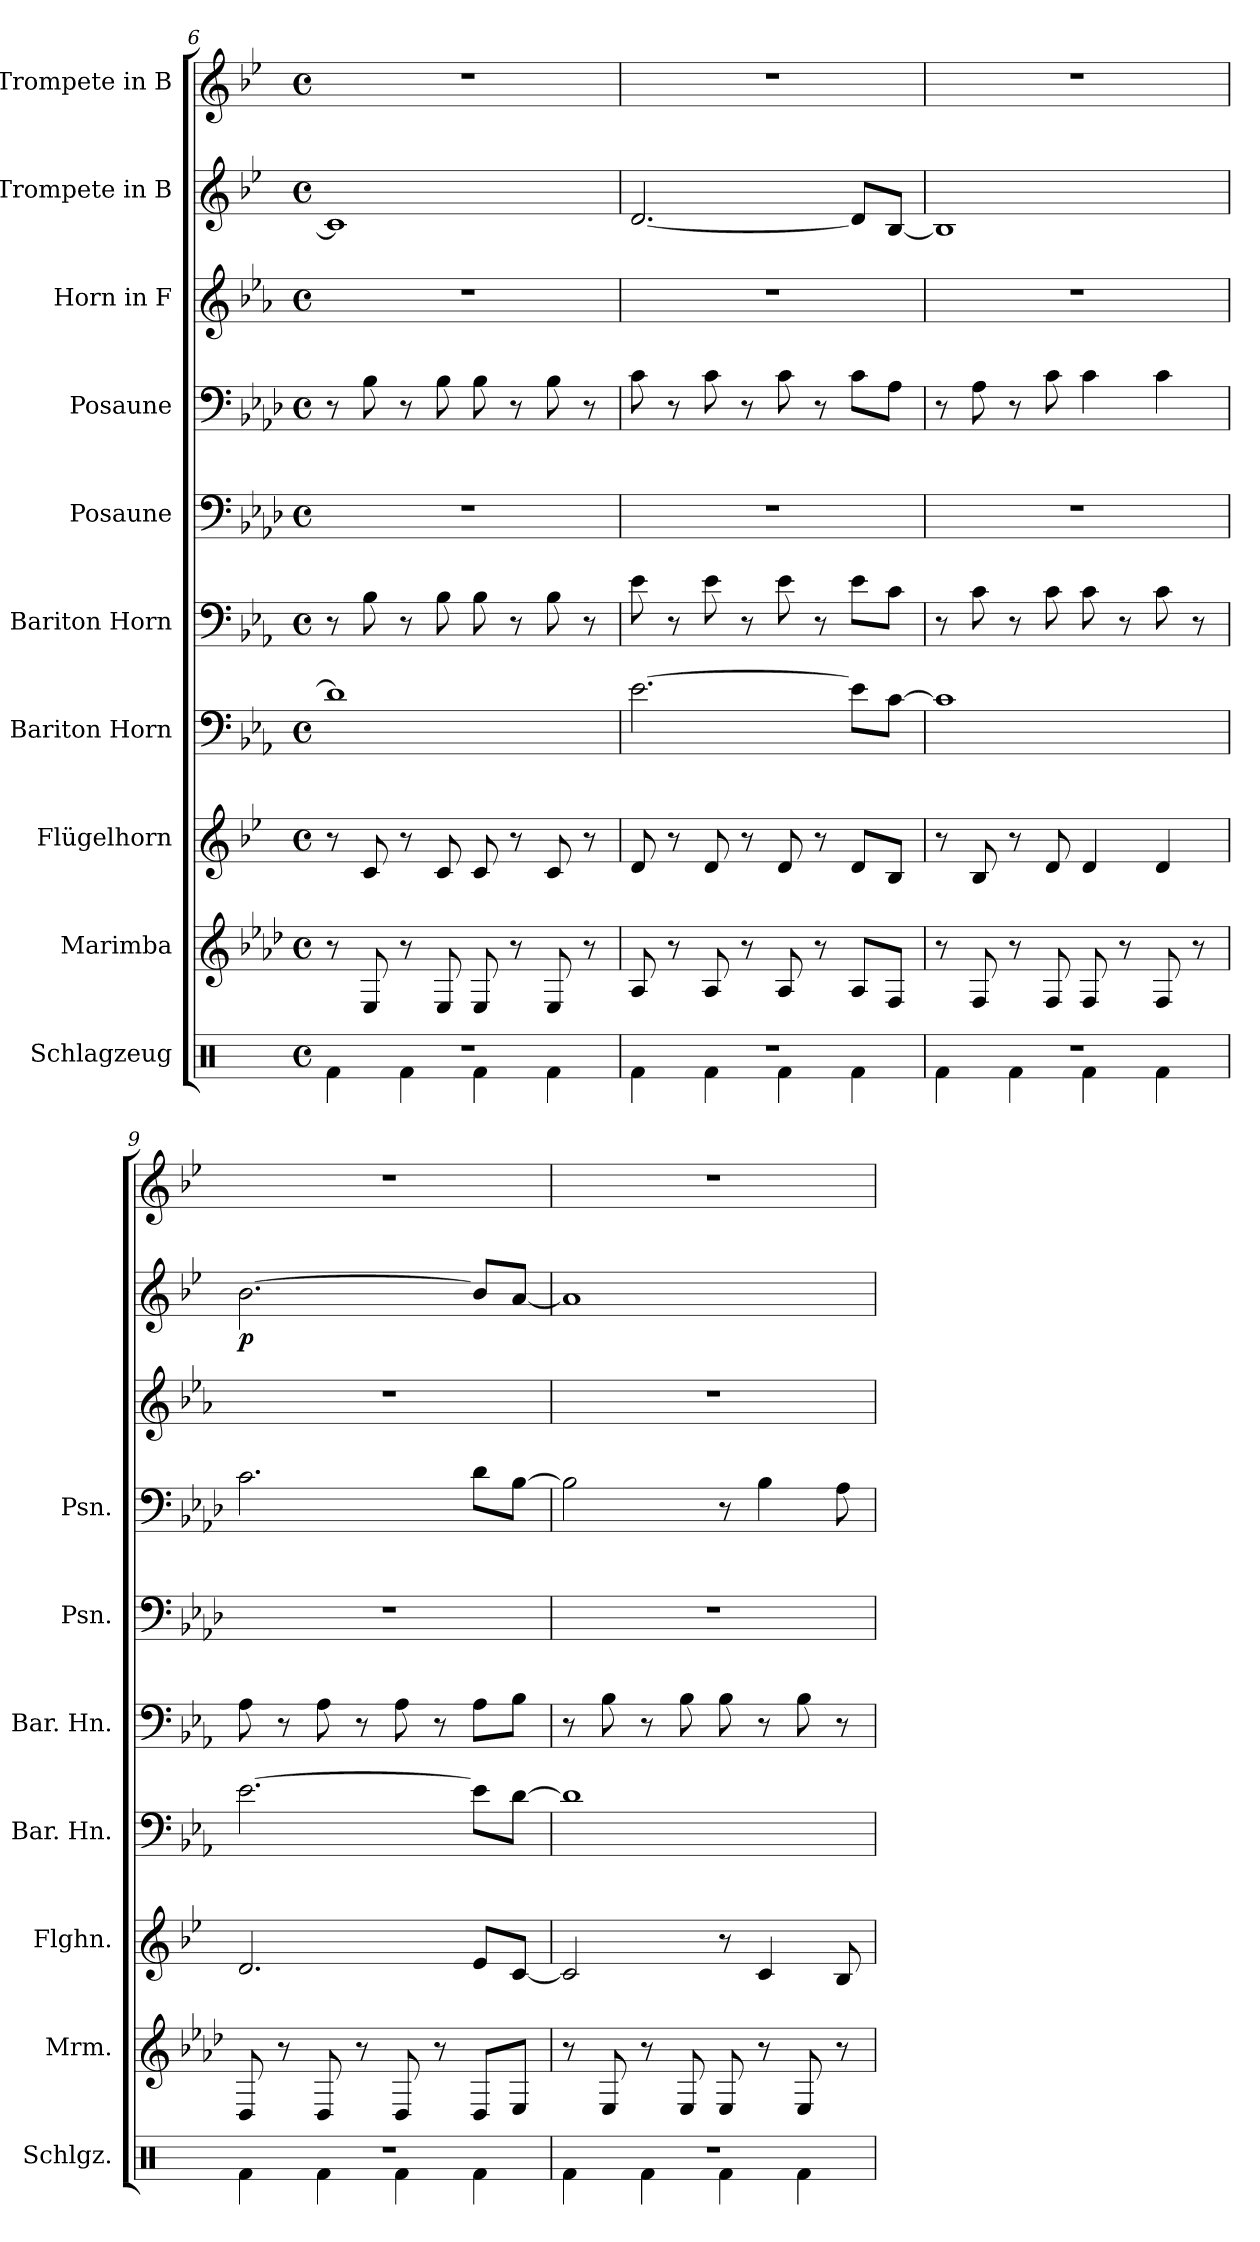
**kern	**kern	**kern	**kern	**kern	**kern	**kern	**kern	**kern	**dynam	**kern
*part10	*part9	*part8	*part7	*part6	*part5	*part4	*part3	*part2	*part2	*part1
*staff10	*staff9	*staff8	*staff7	*staff6	*staff5	*staff4	*staff3	*staff2	*staff2	*staff1
*I"Schlagzeug	*I"Marimba	*I"Flügelhorn	*I"Bariton Horn	*I"Bariton Horn	*I"Posaune	*I"Posaune	*I"Horn in F	*I"Trompete in B	*	*I"Trompete in B
*I'Schlgz.	*I'Mrm.	*I'Flghn.	*I'Bar. Hn.	*I'Bar. Hn.	*I'Psn.	*I'Psn.	*	*	*	*
*clefX	*clefG2	*clefG2	*clefF4	*clefF4	*clefF4	*clefF4	*clefG2	*clefG2	*	*clefG2
*	*	*ITrd1c2	*ITrd4c7	*ITrd4c7	*	*	*ITrd4c7	*ITrd1c2	*	*ITrd1c2
*k[]	*k[b-e-a-d-]	*k[b-e-a-d-]	*k[b-e-a-d-]	*k[b-e-a-d-]	*k[b-e-a-d-]	*k[b-e-a-d-]	*k[b-e-a-d-]	*k[b-e-a-d-]	*	*k[b-e-a-d-]
*M4/4	*M4/4	*M4/4	*M4/4	*M4/4	*M4/4	*M4/4	*M4/4	*M4/4	*	*M4/4
*met(c)	*met(c)	*met(c)	*met(c)	*met(c)	*met(c)	*met(c)	*met(c)	*met(c)	*	*met(c)
=6	=6	=6	=6	=6	=6	=6	=6	=6	=6	=6
*^	*	*	*	*	*	*	*	*	*	*
1r	4Rf\	8r	8r	1G]	8r	1r	8r	1r	1B-]	.	1r
.	.	8E-/	8B-/	.	8E-\	.	8B-\	.	.	.	.
.	4Rf\	8r	8r	.	8r	.	8r	.	.	.	.
.	.	8E-/	8B-/	.	8E-\	.	8B-\	.	.	.	.
.	4Rf\	8E-/	8B-/	.	8E-\	.	8B-\	.	.	.	.
.	.	8r	8r	.	8r	.	8r	.	.	.	.
.	4Rf\	8E-/	8B-/	.	8E-\	.	8B-\	.	.	.	.
.	.	8r	8r	.	8r	.	8r	.	.	.	.
=7	=7	=7	=7	=7	=7	=7	=7	=7	=7	=7	=7
1r	4Rf\	8A-/	8c/	[2.A-\	8A-\	1r	8c\	1r	[2.c/	.	1r
.	.	8r	8r	.	8r	.	8r	.	.	.	.
.	4Rf\	8A-/	8c/	.	8A-\	.	8c\	.	.	.	.
.	.	8r	8r	.	8r	.	8r	.	.	.	.
.	4Rf\	8A-/	8c/	.	8A-\	.	8c\	.	.	.	.
.	.	8r	8r	.	8r	.	8r	.	.	.	.
.	4Rf\	8A-/L	8c/L	8A-\L]	8A-\L	.	8c\L	.	8c/L]	.	.
.	.	8F/J	8A-/J	[8F\J	8F\J	.	8A-\J	.	[8A-/J	.	.
!!LO:PB:g=z
=8	=8	=8	=8	=8	=8	=8	=8	=8	=8	=8	=8
1r	4Rf\	8r	8r	1F]	8r	1r	8r	1r	1A-]	.	1r
.	.	8F/	8A-/	.	8F\	.	8A-\	.	.	.	.
.	4Rf\	8r	8r	.	8r	.	8r	.	.	.	.
.	.	8F/	8c/	.	8F\	.	8c\	.	.	.	.
.	4Rf\	8F/	4c/	.	8F\	.	4c\	.	.	.	.
.	.	8r	.	.	8r	.	.	.	.	.	.
.	4Rf\	8F/	4c/	.	8F\	.	4c\	.	.	.	.
.	.	8r	.	.	8r	.	.	.	.	.	.
=9	=9	=9	=9	=9	=9	=9	=9	=9	=9	=9	=9
!	!	!	!	!	!	!	!	!	!	!LO:DY:b	!
1r	4Rf\	8D-/	2.c/	[2.A-\	8D-\	1r	2.c\	1r	[2.a-\	p	1r
.	.	8r	.	.	8r	.	.	.	.	.	.
.	4Rf\	8D-/	.	.	8D-\	.	.	.	.	.	.
.	.	8r	.	.	8r	.	.	.	.	.	.
.	4Rf\	8D-/	.	.	8D-\	.	.	.	.	.	.
.	.	8r	.	.	8r	.	.	.	.	.	.
.	4Rf\	8D-/L	8d-/L	8A-\L]	8D-\L	.	8d-\L	.	8a-/L]	.	.
.	.	8E-/J	[8B-/J	[8G\J	8E-\J	.	[8B-\J	.	[8g/J	.	.
=10	=10	=10	=10	=10	=10	=10	=10	=10	=10	=10	=10
1r	4Rf\	8r	2B-/]	1G]	8r	1r	2B-\]	1r	1g]	.	1r
.	.	8E-/	.	.	8E-\	.	.	.	.	.	.
.	4Rf\	8r	.	.	8r	.	.	.	.	.	.
.	.	8E-/	.	.	8E-\	.	.	.	.	.	.
.	4Rf\	8E-/	8r	.	8E-\	.	8r	.	.	.	.
.	.	8r	4B-/	.	8r	.	4B-\	.	.	.	.
.	4Rf\	8E-/	.	.	8E-\	.	.	.	.	.	.
.	.	8r	8A-/	.	8r	.	8A-\	.	.	.	.
*v	*v	*	*	*	*	*	*	*	*	*	*
=	=	=	=	=	=	=	=	=	=	=
*-	*-	*-	*-	*-	*-	*-	*-	*-	*-	*-
